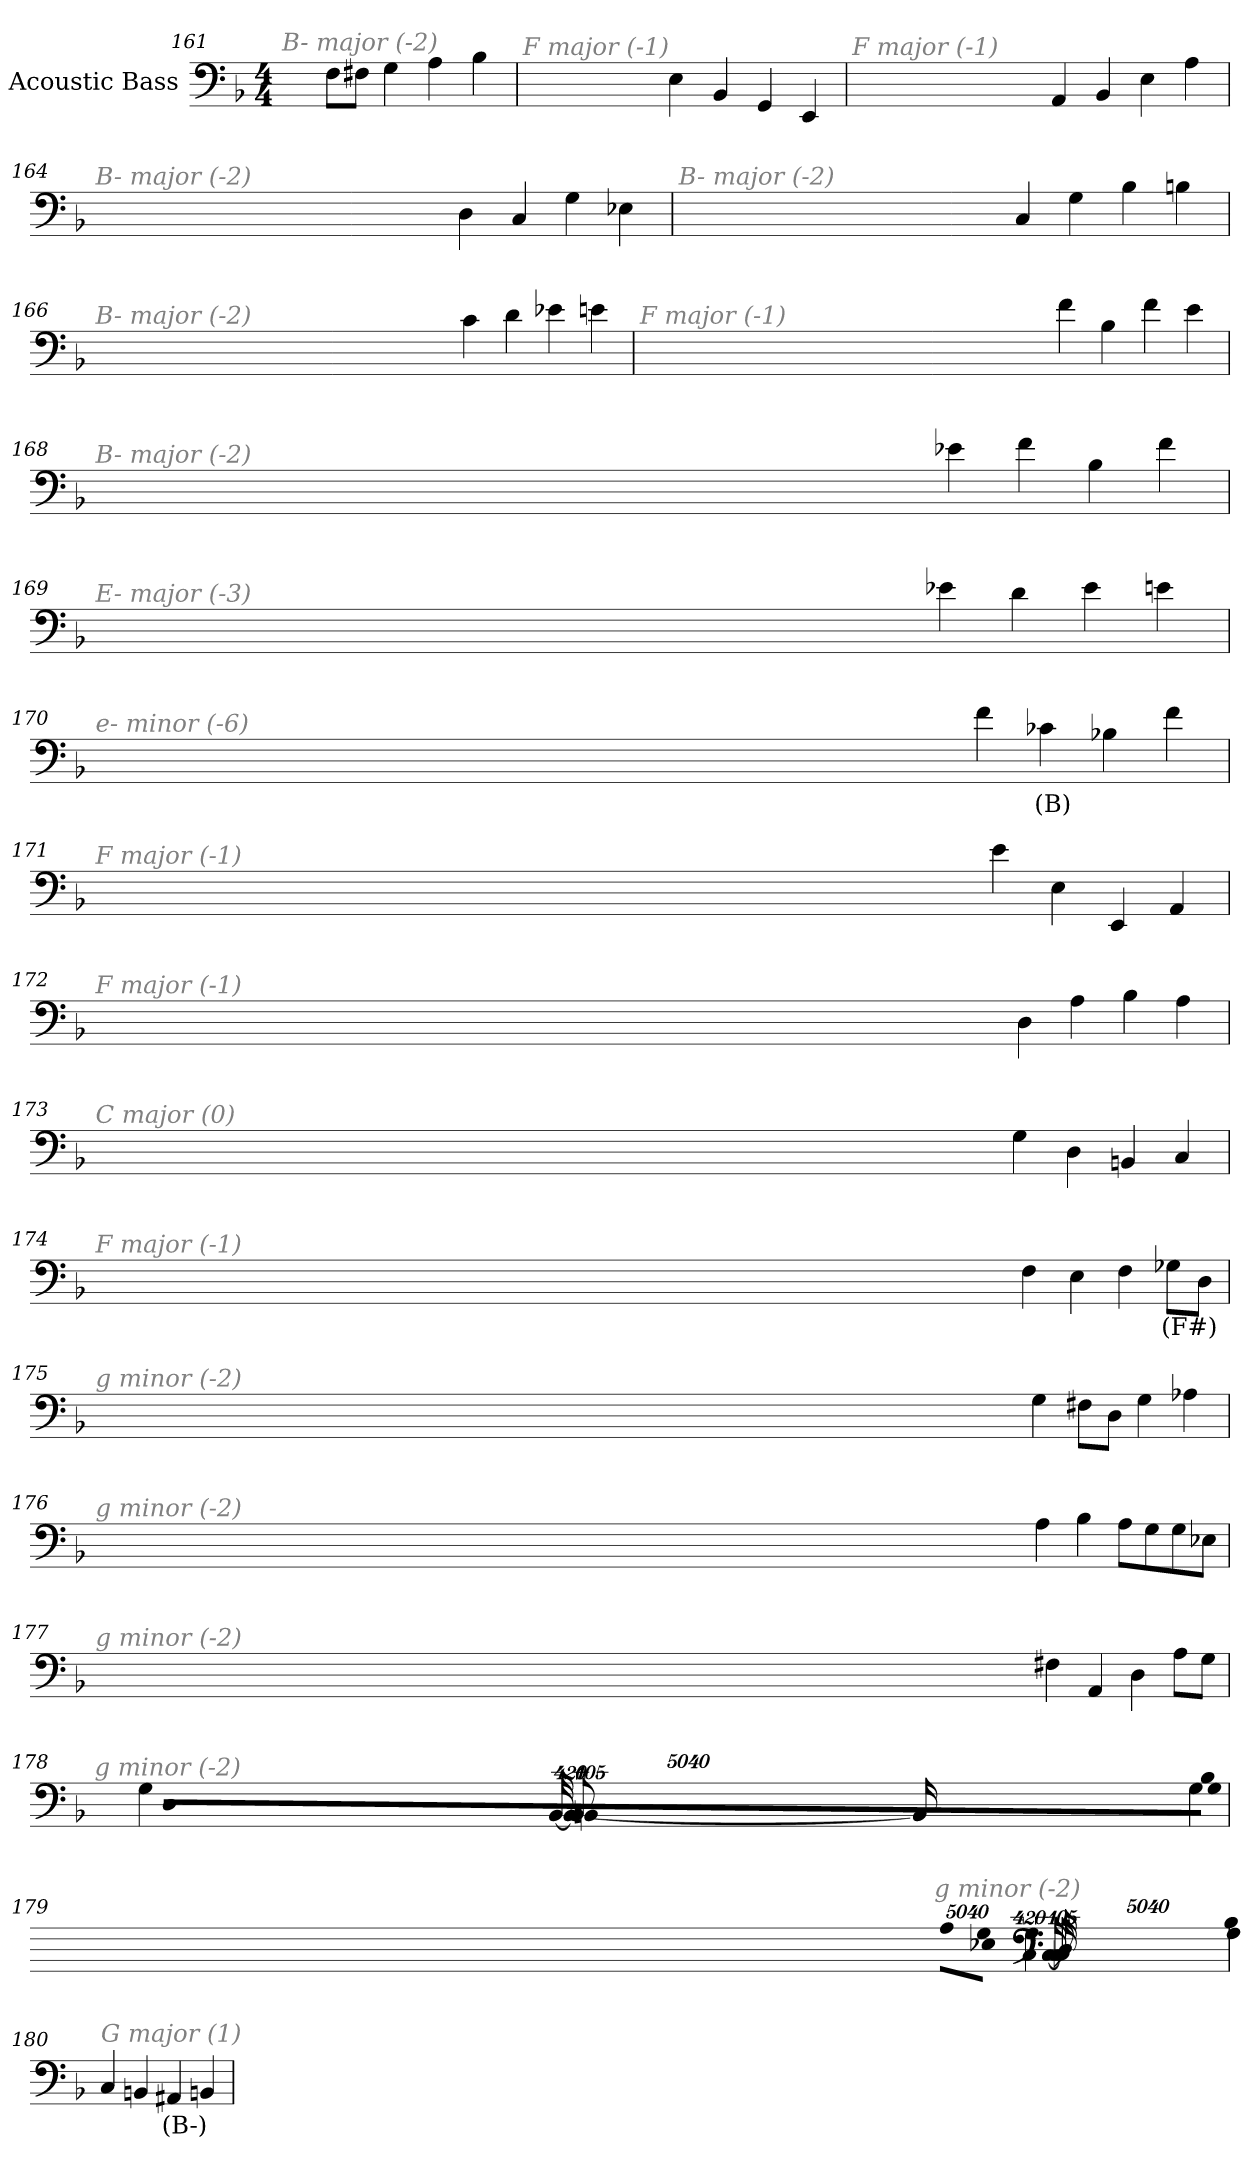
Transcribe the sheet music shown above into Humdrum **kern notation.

**kern	**text
*part1	*part1
*staff1	*staff1
*I"Acoustic Bass	*
*clefF4	*
*ITrd7c12	*
*k[b-]	*
*F:	*
*M4/4	*
=161	=161
!LO:TX:i:color=#808080:t=B- major (-2)	!
8FFL	.
8FF#XJ	.
4GG	.
4AA	.
4BB-	.
=162	=162
!LO:TX:i:color=#808080:t=F major (-1)	!
4EE	.
4BBB-	.
4GGG	.
4EEE	.
=163	=163
!LO:TX:i:color=#808080:t=F major (-1)	!
4AAA	.
4BBB-	.
4EE	.
4AA	.
=164	=164
!LO:TX:i:color=#808080:t=B- major (-2)	!
4DD	.
4CC	.
4GG	.
4EE-X	.
=165	=165
!LO:TX:i:color=#808080:t=B- major (-2)	!
4CC	.
4GG	.
4BB-	.
4BBn	.
=166	=166
!LO:TX:i:color=#808080:t=B- major (-2)	!
4C	.
4D	.
4E-X	.
4En	.
=167	=167
!LO:TX:i:color=#808080:t=F major (-1)	!
4F	.
4BB-	.
4F	.
4E	.
=168	=168
!LO:TX:i:color=#808080:t=B- major (-2)	!
4E-X	.
4F	.
4BB-	.
4F	.
=169	=169
!LO:TX:i:color=#808080:t=E- major (-3)	!
4E-X	.
4D	.
4E-	.
4En	.
=170	=170
!LO:TX:i:color=#808080:t=e- minor (-6)	!
4F	.
4C-Xi	(B)
4BB-X	.
4F	.
=171	=171
!LO:TX:i:color=#808080:t=F major (-1)	!
4E	.
4EE	.
4EEE	.
4AAA	.
=172	=172
!LO:TX:i:color=#808080:t=F major (-1)	!
4DD	.
4AA	.
4BB-	.
4AA	.
=173	=173
!LO:TX:i:color=#808080:t=C major (0)	!
4GG	.
4DD	.
4BBBn	.
4CC	.
=174	=174
!LO:TX:i:color=#808080:t=F major (-1)	!
4FF	.
4EE	.
4FF	.
8GG-XiL	(F#)
8DDJ	.
=175	=175
!LO:TX:i:color=#808080:t=g minor (-2)	!
4GG	.
8FF#XL	.
8DDJ	.
4GG	.
4AA-X	.
=176	=176
!LO:TX:i:color=#808080:t=g minor (-2)	!
4AA	.
4BB-	.
8AAL	.
8GG	.
8GG	.
8EE-XJ	.
=177	=177
!LO:TX:i:color=#808080:t=g minor (-2)	!
4FF#X	.
4AAA	.
4DD	.
8AAL	.
8GGJ	.
=178	=178
!LO:TX:i:color=#808080:t=g minor (-2)	!
4GG	.
!LO:N:vis=8	!
40320%3347BB-L	.
!LO:N:vis=8	!
40320%3347GG	.
!LO:N:vis=8	!
40320%3347DDJ	.
!LO:N:vis=1024	!
[13440%13BBBn	.
8BBB_	.
16BBB_	.
32BBB_	.
!LO:N:vis=1024%31	!
13440%407BBB]	.
4GG	.
=179	=179
!LO:TX:i:color=#808080:t=g minor (-2)	!
!LO:N:vis=8	!
40320%3347BB-L	.
!LO:N:vis=8	!
40320%3347GG	.
!LO:N:vis=8	!
40320%3347DDJ	.
!LO:N:vis=1024	!
[13440%13CC	.
8CC_	.
16CC_	.
32CC_	.
!LO:N:vis=1024%31	!
13440%407CC]	.
4GG	.
!LO:N:vis=8	!
40320%3347AAL	.
!LO:N:vis=8	!
40320%3347GG	.
!LO:N:vis=8	!
40320%3347EE-XJ	.
=180	=180
!LO:TX:i:color=#808080:t=G major (1)	!
4CC	.
4BBBn	.
4AAA#Xi	(B-)
4BBBn	.
=	=
*-	*-
